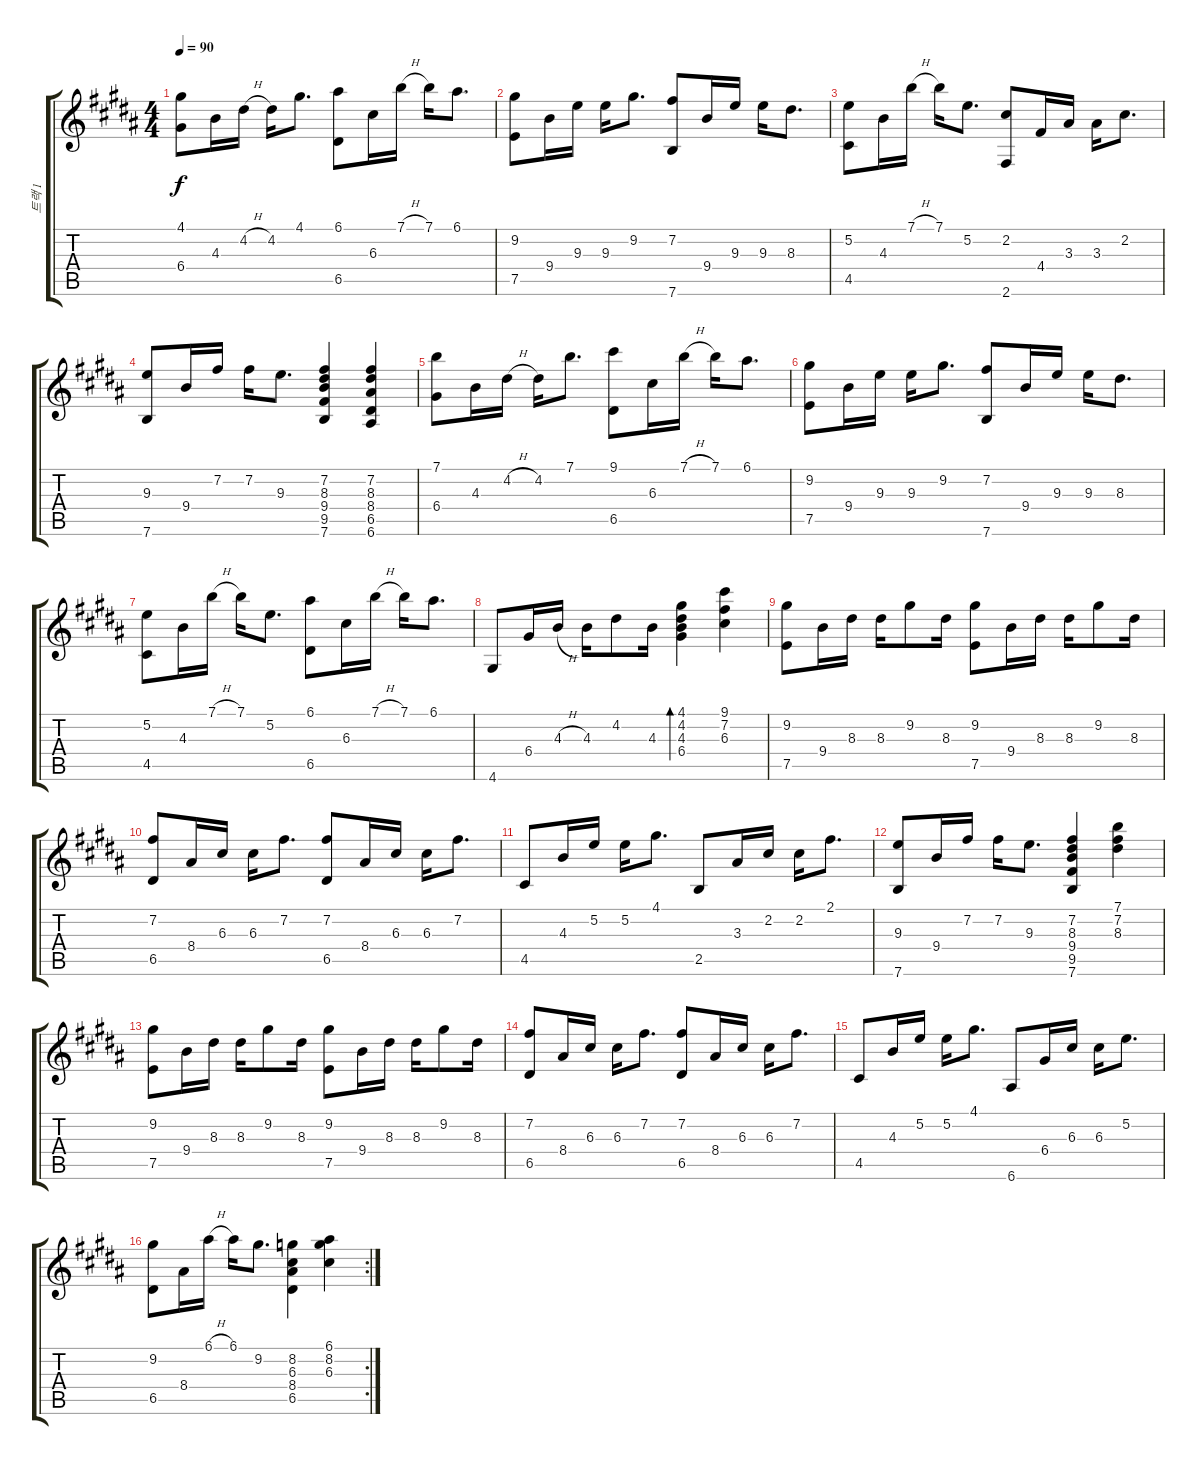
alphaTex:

\track ("트랙 1" "트랙 1") {instrument acousticguitarsteel}
\staff {score tabs}
\tuning (E4 B3 G3 D3 A2 E2) {hide}
\ts (4 4)
\tempo 90
\clef g2
\ks g#minor
(4.1 6.4).8{dy f} 4.3.16 4.2{h}.16 4.2.16 4.1.8{d} (6.1 6.5).8 6.3.16 7.1{h}.16 7.1.16 6.1.8{d} |
(9.2 7.5).8 9.4.16 9.3.16 9.3.16 9.2.8{d} (7.2 7.6).8 9.4.16 9.3.16 9.3.16 8.3.8{d} |
(5.2 4.5).8 4.3.16 7.1{h}.16 7.1.16 5.2.8{d} (2.2 2.6).8 4.4.16 3.3.16 3.3.16 2.2.8{d} |
(9.3 7.6).8 9.4.16 7.2.16 7.2.16 9.3.8{d} (7.2 8.3 9.4 9.5 7.6).4 (7.2 8.3 8.4 6.5 6.6).4 |
(7.1 6.4).8 4.3.16 4.2{h}.16 4.2.16 7.1.8{d} (9.1 6.5).8 6.3.16 7.1{h}.16 7.1.16 6.1.8{d} |
(9.2 7.5).8 9.4.16 9.3.16 9.3.16 9.2.8{d} (7.2 7.6).8 9.4.16 9.3.16 9.3.16 8.3.8{d} |
(5.2 4.5).8 4.3.16 7.1{h}.16 7.1.16 5.2.8{d} (6.1 6.5).8 6.3.16 7.1{h}.16 7.1.16 6.1.8{d} |
4.6.8 6.4.16 4.3{h}.16 4.3.16 4.2.8 4.3.16 (4.1 4.2 4.3 6.4).4{bd 240} (9.1 7.2 6.3).4 |
(9.2 7.5).8 9.4.16 8.3.16 8.3.16 9.2.8 8.3.16 (9.2 7.5).8 9.4.16 8.3.16 8.3.16 9.2.8 8.3.16 |
(7.2 6.5).8 8.4.16 6.3.16 6.3.16 7.2.8{d} (7.2 6.5).8 8.4.16 6.3.16 6.3.16 7.2.8{d} |
4.5.8 4.3.16 5.2.16 5.2.16 4.1.8{d} 2.5.8 3.3.16 2.2.16 2.2.16 2.1.8{d} |
(9.3 7.6).8 9.4.16 7.2.16 7.2.16 9.3.8{d} (7.2 8.3 9.4 9.5 7.6).4 (7.1 7.2 8.3).4 |
(9.2 7.5).8 9.4.16 8.3.16 8.3.16 9.2.8 8.3.16 (9.2 7.5).8 9.4.16 8.3.16 8.3.16 9.2.8 8.3.16 |
(7.2 6.5).8 8.4.16 6.3.16 6.3.16 7.2.8{d} (7.2 6.5).8 8.4.16 6.3.16 6.3.16 7.2.8{d} |
4.5.8 4.3.16 5.2.16 5.2.16 4.1.8{d} 6.6.8 6.4.16 6.3.16 6.3.16 5.2.8{d} |
\rc 2
(9.2 6.5).8 8.4.16 6.1{h}.16 6.1.16 9.2.8{d} (8.2 6.3 8.4 6.5).4 (6.1 8.2 6.3).4
